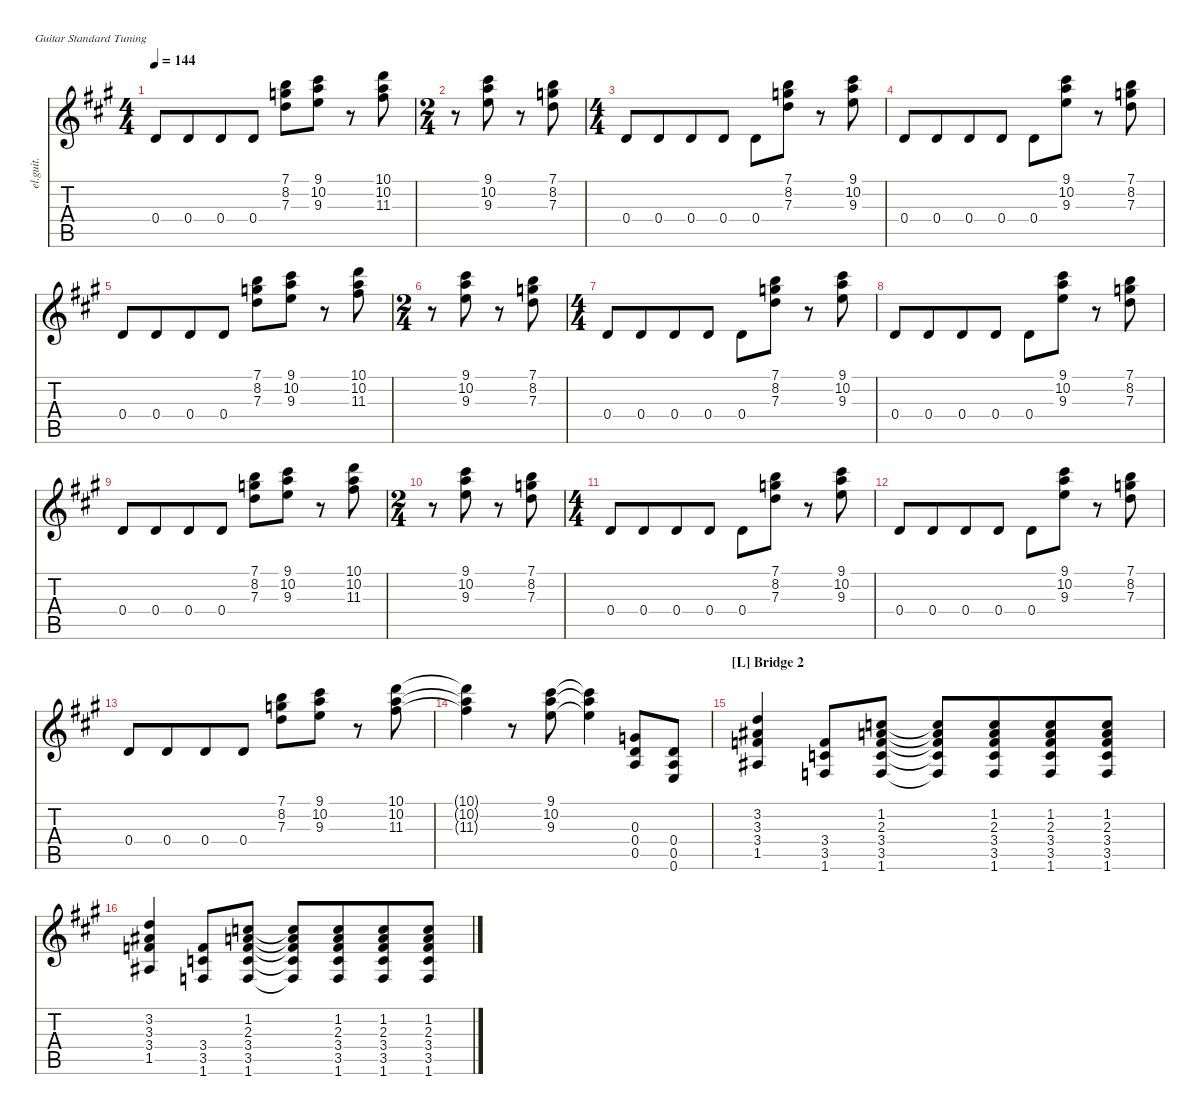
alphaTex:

\defaultSystemsLayout 4
\hideDynamics
\bracketExtendMode nobrackets
\track ("E.Guitar II (Right)" "el.guit.") {instrument distortionguitar}
\staff {score tabs}
\tuning (E4 B3 G3 D3 A2 E2)
\ts (4 4)
\tempo 144
\clef g2
\ks a
0.4{acc forcenatural}.8{dy mf beam Up beam merge} 0.4{acc forcenatural}.8{beam Up beam merge} 0.4{acc forcenatural}.8{beam Up} 0.4{acc forcenatural}.8{beam Up} (7.1{acc forcenatural} 8.2{acc forcenatural} 7.3{acc forcenatural}).8{beam Down} (9.1{acc #} 10.2{acc forcenatural} 9.3{acc forcenatural}).8{beam Down} r.8{beam Down} (11.3{acc #} 10.2{acc forcenatural} 10.1{acc forcenatural}).8{beam Down} |
\ts (2 4)
\beaming (8 2 2)
r.8{beam Down} (9.3{acc forcenatural} 10.2{acc forcenatural} 9.1{acc #}).8{beam Down} r.8{beam Down} (7.3{acc forcenatural} 8.2{acc forcenatural} 7.1{acc forcenatural}).8{beam Down} |
\ts (4 4)
\beaming (8 2 2 2 2)
0.4{acc forcenatural}.8{beam Up} 0.4{acc forcenatural}.8{beam Up beam merge} 0.4{acc forcenatural}.8{beam Up} 0.4{acc forcenatural}.8{beam Up} 0.4{acc forcenatural}.8{beam Down} (7.1{acc forcenatural} 8.2{acc forcenatural} 7.3{acc forcenatural}).8{beam Down} r.8{beam Down} (9.3{acc forcenatural} 10.2{acc forcenatural} 9.1{acc #}).8{beam Down} |
0.4{acc forcenatural}.8{beam Up beam merge} 0.4{acc forcenatural}.8{beam Up beam merge} 0.4{acc forcenatural}.8{beam Up} 0.4{acc forcenatural}.8{beam Up} 0.4{acc forcenatural}.8{beam Down} (9.1{acc #} 10.2{acc forcenatural} 9.3{acc forcenatural}).8{beam Down} r.8{beam Down} (7.3{acc forcenatural} 8.2{acc forcenatural} 7.1{acc forcenatural}).8{beam Down} |
0.4{acc forcenatural}.8{beam Up beam merge} 0.4{acc forcenatural}.8{beam Up beam merge} 0.4{acc forcenatural}.8{beam Up} 0.4{acc forcenatural}.8{beam Up} (7.1{acc forcenatural} 8.2{acc forcenatural} 7.3{acc forcenatural}).8{beam Down} (9.1{acc #} 10.2{acc forcenatural} 9.3{acc forcenatural}).8{beam Down} r.8{beam Down} (11.3{acc #} 10.2{acc forcenatural} 10.1{acc forcenatural}).8{beam Down} |
\ts (2 4)
\beaming (8 2 2)
r.8{beam Down} (9.3{acc forcenatural} 10.2{acc forcenatural} 9.1{acc #}).8{beam Down} r.8{beam Down} (7.3{acc forcenatural} 8.2{acc forcenatural} 7.1{acc forcenatural}).8{beam Down} |
\ts (4 4)
\beaming (8 2 2 2 2)
0.4{acc forcenatural}.8{beam Up} 0.4{acc forcenatural}.8{beam Up beam merge} 0.4{acc forcenatural}.8{beam Up} 0.4{acc forcenatural}.8{beam Up} 0.4{acc forcenatural}.8{beam Down} (7.1{acc forcenatural} 8.2{acc forcenatural} 7.3{acc forcenatural}).8{beam Down} r.8{beam Down} (9.3{acc forcenatural} 10.2{acc forcenatural} 9.1{acc #}).8{beam Down} |
0.4{acc forcenatural}.8{beam Up beam merge} 0.4{acc forcenatural}.8{beam Up beam merge} 0.4{acc forcenatural}.8{beam Up} 0.4{acc forcenatural}.8{beam Up} 0.4{acc forcenatural}.8{beam Down} (9.1{acc #} 10.2{acc forcenatural} 9.3{acc forcenatural}).8{beam Down} r.8{beam Down} (7.3{acc forcenatural} 8.2{acc forcenatural} 7.1{acc forcenatural}).8{beam Down} |
0.4{acc forcenatural}.8{beam Up beam merge} 0.4{acc forcenatural}.8{beam Up beam merge} 0.4{acc forcenatural}.8{beam Up} 0.4{acc forcenatural}.8{beam Up} (7.1{acc forcenatural} 8.2{acc forcenatural} 7.3{acc forcenatural}).8{beam Down} (9.1{acc #} 10.2{acc forcenatural} 9.3{acc forcenatural}).8{beam Down} r.8{beam Down} (11.3{acc #} 10.2{acc forcenatural} 10.1{acc forcenatural}).8{beam Down} |
\ts (2 4)
\beaming (8 2 2)
r.8{beam Down} (9.3{acc forcenatural} 10.2{acc forcenatural} 9.1{acc #}).8{beam Down} r.8{beam Down} (7.3{acc forcenatural} 8.2{acc forcenatural} 7.1{acc forcenatural}).8{beam Down} |
\ts (4 4)
\beaming (8 2 2 2 2)
0.4{acc forcenatural}.8{beam Up} 0.4{acc forcenatural}.8{beam Up beam merge} 0.4{acc forcenatural}.8{beam Up} 0.4{acc forcenatural}.8{beam Up} 0.4{acc forcenatural}.8{beam Down} (7.1{acc forcenatural} 8.2{acc forcenatural} 7.3{acc forcenatural}).8{beam Down} r.8{beam Down} (9.3{acc forcenatural} 10.2{acc forcenatural} 9.1{acc #}).8{beam Down} |
0.4{acc forcenatural}.8{beam Up beam merge} 0.4{acc forcenatural}.8{beam Up beam merge} 0.4{acc forcenatural}.8{beam Up} 0.4{acc forcenatural}.8{beam Up} 0.4{acc forcenatural}.8{beam Down} (9.1{acc #} 10.2{acc forcenatural} 9.3{acc forcenatural}).8{beam Down} r.8{beam Down} (7.3{acc forcenatural} 8.2{acc forcenatural} 7.1{acc forcenatural}).8{beam Down} |
0.4{acc forcenatural}.8{beam Up beam merge} 0.4{acc forcenatural}.8{beam Up beam merge} 0.4{acc forcenatural}.8{beam Up} 0.4{acc forcenatural}.8{beam Up} (7.1{acc forcenatural} 8.2{acc forcenatural} 7.3{acc forcenatural}).8{beam Down} (9.1{acc #} 10.2{acc forcenatural} 9.3{acc forcenatural}).8{beam Down} r.8{beam Down} (11.3{acc #} 10.2{acc forcenatural} 10.1{acc forcenatural}).8{beam Down} |
(11.3{t acc #} 10.2{t acc forcenatural} 10.1{t acc forcenatural}).4{beam Down} r.8{beam Down} (9.1{acc #} 10.2{acc forcenatural} 9.3{acc forcenatural}).8{beam Down} (9.1{t acc #} 10.2{t acc forcenatural} 9.3{t acc forcenatural}).4{beam Down} (0.3{acc forcenatural} 0.4{acc forcenatural} 0.5{acc forcenatural}).8{beam Up} (0.4{acc forcenatural} 0.5{acc forcenatural} 0.6{acc forcenatural}).8{beam Up} |
\section ("L" "Bridge 2")
(1.5{acc #} 3.4{acc forcenatural} 3.3{acc #} 3.2{acc forcenatural}).4{beam Up} (1.6{acc forcenatural} 3.5{acc forcenatural} 3.4{acc forcenatural}).8{beam Up} (1.6{acc forcenatural} 3.5{acc forcenatural} 3.4{acc forcenatural} 2.3{acc forcenatural} 1.2{acc forcenatural}).8{beam Up} (1.6{t acc forcenatural} 3.5{t acc forcenatural} 3.4{t acc forcenatural} 2.3{t acc forcenatural} 1.2{t acc forcenatural}).8{beam Up} (1.6{acc forcenatural} 3.5{acc forcenatural} 3.4{acc forcenatural} 2.3{acc forcenatural} 1.2{acc forcenatural}).8{beam Up beam merge} (1.6{acc forcenatural} 3.5{acc forcenatural} 3.4{acc forcenatural} 2.3{acc forcenatural} 1.2{acc forcenatural}).8{beam Up} (1.6{acc forcenatural} 3.5{acc forcenatural} 3.4{acc forcenatural} 2.3{acc forcenatural} 1.2{acc forcenatural}).8{beam Up} |
(1.5{acc #} 3.4{acc forcenatural} 3.3{acc #} 3.2{acc forcenatural}).4{beam Up} (1.6{acc forcenatural} 3.5{acc forcenatural} 3.4{acc forcenatural}).8{beam Up} (1.6{acc forcenatural} 3.5{acc forcenatural} 3.4{acc forcenatural} 2.3{acc forcenatural} 1.2{acc forcenatural}).8{beam Up} (1.6{t acc forcenatural} 3.5{t acc forcenatural} 3.4{t acc forcenatural} 2.3{t acc forcenatural} 1.2{t acc forcenatural}).8{beam Up} (1.6{acc forcenatural} 3.5{acc forcenatural} 3.4{acc forcenatural} 2.3{acc forcenatural} 1.2{acc forcenatural}).8{beam Up beam merge} (1.6{acc forcenatural} 3.5{acc forcenatural} 3.4{acc forcenatural} 2.3{acc forcenatural} 1.2{acc forcenatural}).8{beam Up} (1.6{acc forcenatural} 3.5{acc forcenatural} 3.4{acc forcenatural} 2.3{acc forcenatural} 1.2{acc forcenatural}).8{beam Up}
